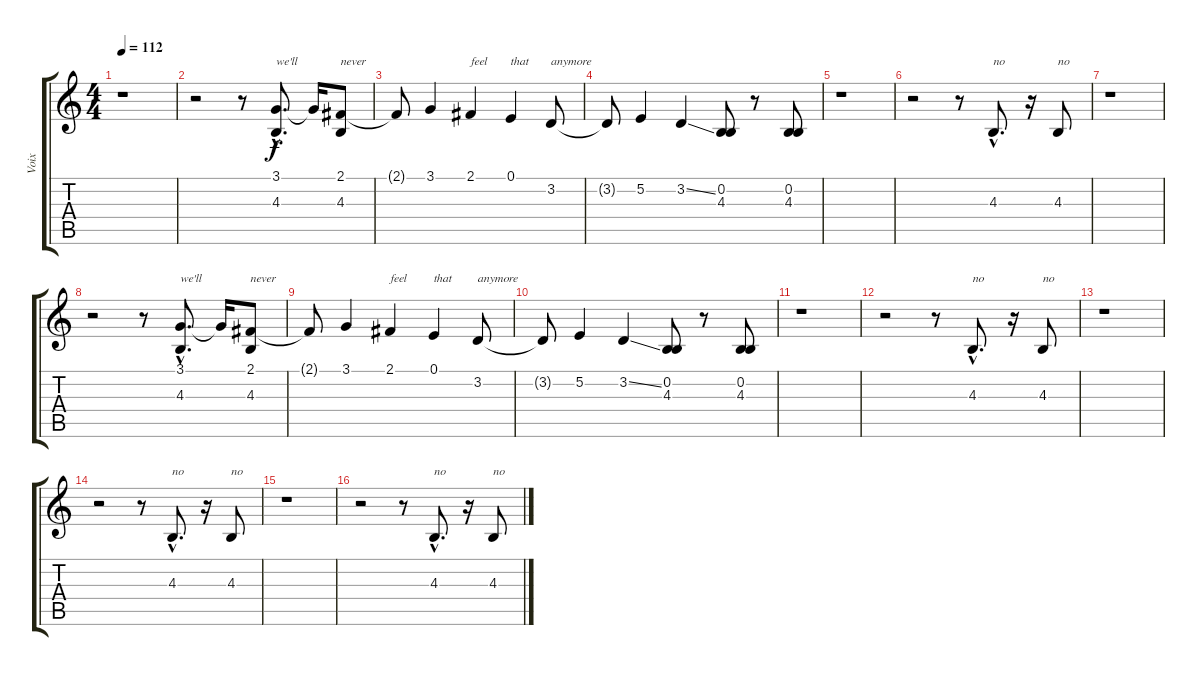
\track ("Voix" "Voix") {instrument lead6voice}
\staff {score tabs}
\tuning (E4 B3 G3 D3 A2 E2) {hide}
\ts (4 4)
\tempo 112
\clef g2
\ks c
r.1{dy f} |
r.2 r.8 (3.1{hac} 4.3{hac}).8{d txt "we'll"} 3.1{t}.16 (2.1 4.3).8{txt "never"} |
2.1{t}.8 3.1.4 2.1.4{txt "feel"} 0.1.4{txt "that"} 3.2.8{txt "anymore"} |
3.2{t}.8 5.2.4 3.2{ss}.4 (0.2 4.3).8 r.8 (0.2 4.3).8 |
r.1 |
r.2 r.8 4.3{hac}.8{d txt "no"} r.16 4.3.8{txt "no"} |
r.1 |
r.2 r.8 (3.1{hac} 4.3{hac}).8{d txt "we'll"} 3.1{t}.16 (2.1 4.3).8{txt "never"} |
2.1{t}.8 3.1.4 2.1.4{txt "feel"} 0.1.4{txt "that"} 3.2.8{txt "anymore"} |
3.2{t}.8 5.2.4 3.2{ss}.4 (0.2 4.3).8 r.8 (0.2 4.3).8 |
r.1 |
r.2 r.8 4.3{hac}.8{d txt "no"} r.16 4.3.8{txt "no"} |
r.1 |
r.2{volume 14} r.8 4.3{hac}.8{d txt "no"} r.16 4.3.8{txt "no"} |
r.1 |
r.2{volume 10} r.8 4.3{hac}.8{d txt "no"} r.16 4.3.8{txt "no"}
